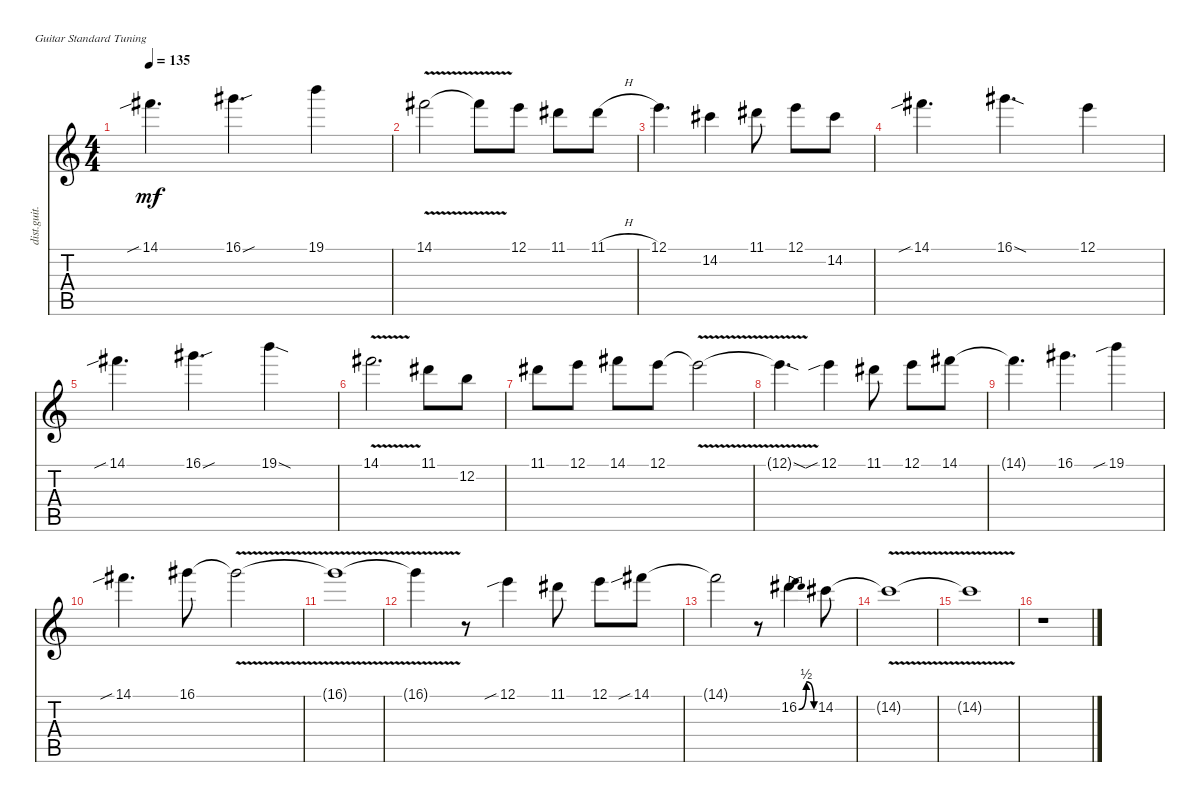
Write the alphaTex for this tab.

\defaultSystemsLayout 4
\bracketExtendMode nobrackets
\otherSystemsTrackNameOrientation horizontal
\track ("Distortion Guitar" "dist.guit.") {defaultSystemsLayout 4 instrument distortionguitar}
\staff {score tabs}
\tuning (E4 B3 G3 D3 A2 E2)
\ts (4 4)
\tempo 135
\clef g2
\scale
1.06647
\ks c
14.1{sib}.4{d dy mf} 16.1{sou}.4{d} 19.1.4 |
\scale
0.977842 14.1{v}.2 14.1{t}.8 12.1.8 11.1.8 11.1{h}.8 |
\scale
0.977842 12.1.4{d} 14.2.4 11.1.8 12.1.8 14.2.8 |
\scale
0.977842 14.1{sib}.4{d} 16.1{sod}.4{d} 12.1.4 |
\scale
1.06647 14.1{sib}.4{d} 16.1{sou}.4{d} 19.1{sod}.4 |
\scale
0.977842 14.1{v}.2{d} 11.1.8 12.2.8 |
\scale
0.977842 11.1.8 12.1.8 14.1.8 12.1.8 12.1{v t}.2 |
\scale
0.977842 12.1{v sod t}.4{d} 12.1{sib}.4 11.1.8 12.1.8 14.1.8 |
\scale
1.06647 14.1{t}.4{d} 16.1.4{d} 19.1{sib}.4 |
\scale
0.977842 14.1{sib}.4{d} 16.1.8 16.1{v t}.2 |
\scale
0.977842 16.1{v t}.1 |
\scale
0.977842 16.1{v t}.4 r.8 12.1{sib}.4 11.1.8 12.1.8 14.1{sib}.8 |
\scale
1.06647 14.1{t}.2 r.8 16.2{be (bendrelease 0 0 7.8 2 20.4 2 30 0)}.4 14.2.8 |
\scale
0.977842 14.2{v t}.1 |
\scale
0.977842 14.2{v t}.1 |
\scale
0.977842 r.1
